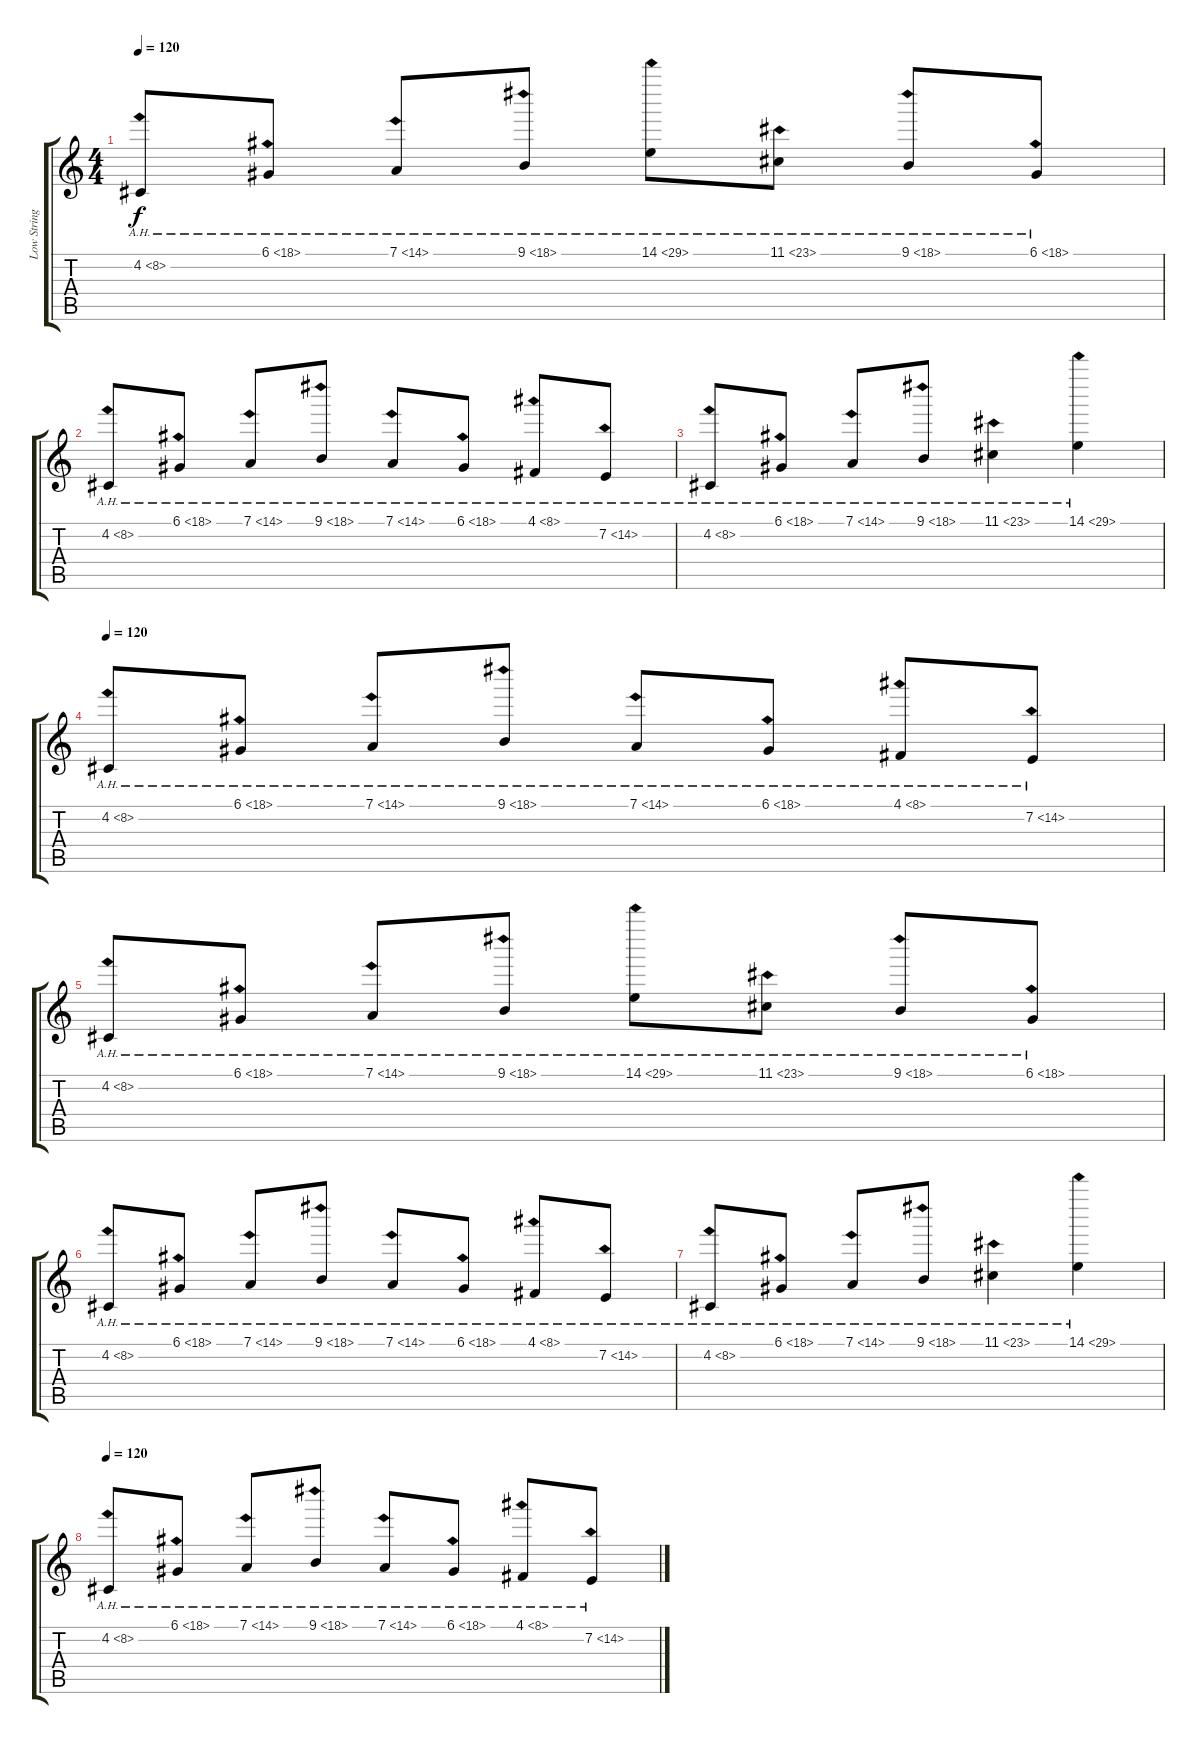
\track ("Low Strings" "Low String") {instrument synthstrings1}
\staff {score tabs}
\tuning (D4 A3 F3 C3 G2 C2) {hide}
\ts (4 4)
\tempo 120
\clef g2
\ks c
4.2{ah 4}.8{dy f instrument musicbox} 6.1{ah 12}.8 7.1{ah 7}.8 9.1{ah 9}.8 14.1{ah 15}.8 11.1{ah 12}.8 9.1{ah 9}.8 6.1{ah 12}.8 |
4.2{ah 4}.8{instrument musicbox} 6.1{ah 12}.8 7.1{ah 7}.8 9.1{ah 9}.8 7.1{ah 7}.8 6.1{ah 12}.8 4.1{ah 4}.8 7.2{ah 7}.8 |
4.2{ah 4}.8 6.1{ah 12}.8 7.1{ah 7}.8 9.1{ah 9}.8 11.1{ah 12}.4 14.1{ah 15}.4 |
\tempo 120
4.2{ah 4}.8{instrument musicbox} 6.1{ah 12}.8 7.1{ah 7}.8 9.1{ah 9}.8 7.1{ah 7}.8 6.1{ah 12}.8 4.1{ah 4}.8 7.2{ah 7}.8 |
4.2{ah 4}.8{instrument musicbox} 6.1{ah 12}.8 7.1{ah 7}.8 9.1{ah 9}.8 14.1{ah 15}.8 11.1{ah 12}.8 9.1{ah 9}.8 6.1{ah 12}.8 |
4.2{ah 4}.8{instrument musicbox} 6.1{ah 12}.8 7.1{ah 7}.8 9.1{ah 9}.8 7.1{ah 7}.8 6.1{ah 12}.8 4.1{ah 4}.8 7.2{ah 7}.8 |
4.2{ah 4}.8 6.1{ah 12}.8 7.1{ah 7}.8 9.1{ah 9}.8 11.1{ah 12}.4 14.1{ah 15}.4 |
\tempo 120
4.2{ah 4}.8{instrument musicbox} 6.1{ah 12}.8 7.1{ah 7}.8 9.1{ah 9}.8 7.1{ah 7}.8 6.1{ah 12}.8 4.1{ah 4}.8 7.2{ah 7}.8
